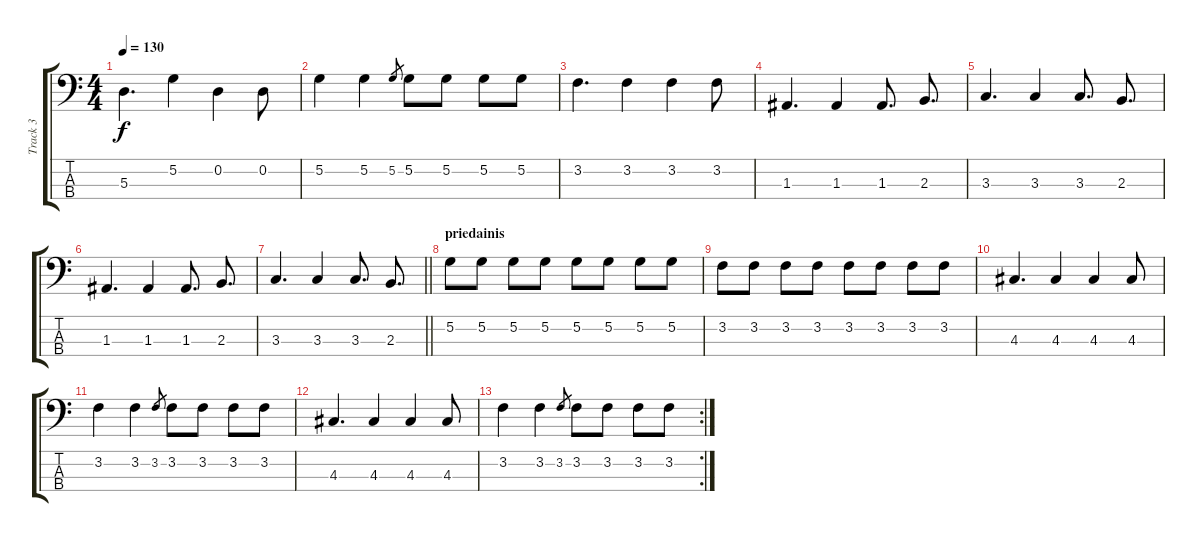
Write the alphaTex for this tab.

\track ("Track 3" "Track 3") {instrument electricbassfinger}
\staff {score tabs}
\tuning (G2 D2 A1 E1) {hide}
\ts (4 4)
\tempo 130
\clef f4
\ks c
5.3.4{d dy f} 5.2.4 0.2.4 0.2.8 |
5.2.4 5.2.4 5.2.8{gr} 5.2.8 5.2.8 5.2.8 5.2.8 |
3.2.4{d} 3.2.4 3.2.4 3.2.8 |
1.3.4{d} 1.3.4 1.3.8{d} 2.3.8{d} |
3.3.4{d} 3.3.4 3.3.8{d} 2.3.8{d} |
1.3.4{d} 1.3.4 1.3.8{d} 2.3.8{d} |
\barLineRight lightlight
3.3.4{d} 3.3.4 3.3.8{d} 2.3.8{d} |
\section ("" "priedainis")
5.2.8 5.2.8 5.2.8 5.2.8 5.2.8 5.2.8 5.2.8 5.2.8 |
3.2.8 3.2.8 3.2.8 3.2.8 3.2.8 3.2.8 3.2.8 3.2.8 |
4.3.4{d} 4.3.4 4.3.4 4.3.8 |
3.2.4 3.2.4 3.2.8{gr} 3.2.8 3.2.8 3.2.8 3.2.8 |
4.3.4{d} 4.3.4 4.3.4 4.3.8 |
\rc 2
3.2.4 3.2.4 3.2.8{gr} 3.2.8 3.2.8 3.2.8 3.2.8
